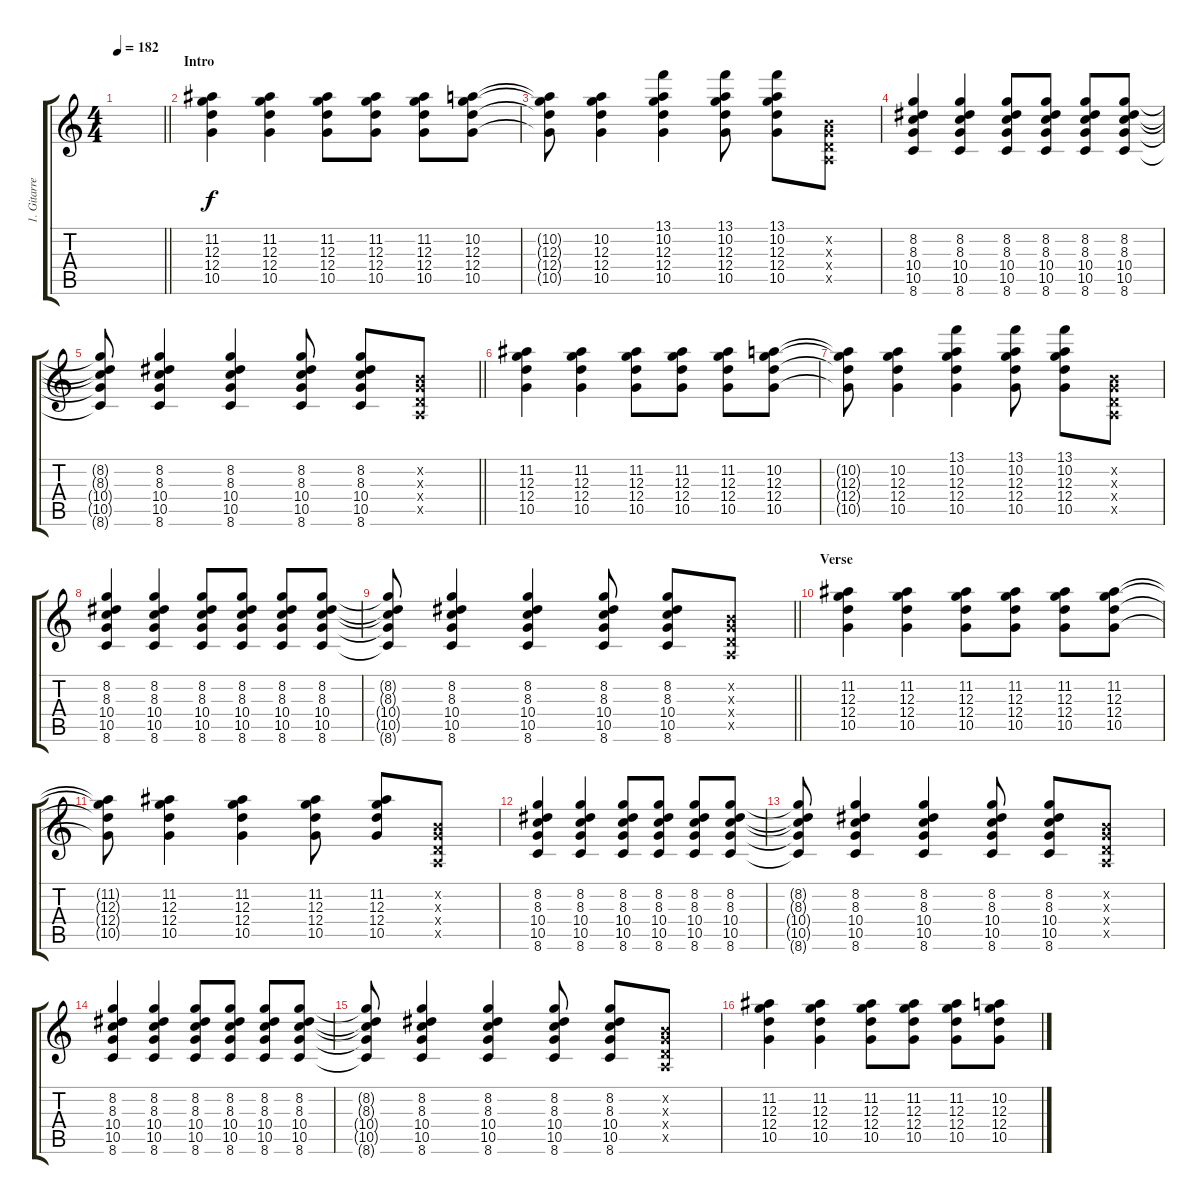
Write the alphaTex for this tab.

\track ("1. Gitarre" "1. Gitarre") {instrument overdrivenguitar}
\staff {score tabs}
\tuning (E4 B3 G3 D3 A2 E2) {hide}
\ts (4 4)
\tempo 182
\clef g2
\barLineRight lightlight
\ks c
|
\section ("" "Intro")
(11.2 12.3 12.4 10.5).4 (11.2 12.3 12.4 10.5).4 (11.2 12.3 12.4 10.5).8 (11.2 12.3 12.4 10.5).8 (11.2 12.3 12.4 10.5).8 (10.2 12.3 12.4 10.5).8 |
(10.2{t} 12.3{t} 12.4{t} 10.5{t}).8 (10.2 12.3 12.4 10.5).4 (13.1 10.2 12.3 12.4 10.5).4 (13.1 10.2 12.3 12.4 10.5).8 (13.1 10.2 12.3 12.4 10.5).8 (0.2{x} 0.3{x} 0.4{x} 0.5{x}).8 |
(8.2 8.3 10.4 10.5 8.6).4 (8.2 8.3 10.4 10.5 8.6).4 (8.2 8.3 10.4 10.5 8.6).8 (8.2 8.3 10.4 10.5 8.6).8 (8.2 8.3 10.4 10.5 8.6).8 (8.2 8.3 10.4 10.5 8.6).8 |
\barLineRight lightlight
(8.2{t} 8.3{t} 10.4{t} 10.5{t} 8.6{t}).8 (8.2 8.3 10.4 10.5 8.6).4 (8.2 8.3 10.4 10.5 8.6).4 (8.2 8.3 10.4 10.5 8.6).8 (8.2 8.3 10.4 10.5 8.6).8 (0.2{x} 0.3{x} 0.4{x} 0.5{x}).8 |
(11.2 12.3 12.4 10.5).4 (11.2 12.3 12.4 10.5).4 (11.2 12.3 12.4 10.5).8 (11.2 12.3 12.4 10.5).8 (11.2 12.3 12.4 10.5).8 (10.2 12.3 12.4 10.5).8 |
(10.2{t} 12.3{t} 12.4{t} 10.5{t}).8 (10.2 12.3 12.4 10.5).4 (13.1 10.2 12.3 12.4 10.5).4 (13.1 10.2 12.3 12.4 10.5).8 (13.1 10.2 12.3 12.4 10.5).8 (0.2{x} 0.3{x} 0.4{x} 0.5{x}).8 |
(8.2 8.3 10.4 10.5 8.6).4 (8.2 8.3 10.4 10.5 8.6).4 (8.2 8.3 10.4 10.5 8.6).8 (8.2 8.3 10.4 10.5 8.6).8 (8.2 8.3 10.4 10.5 8.6).8 (8.2 8.3 10.4 10.5 8.6).8 |
\barLineRight lightlight
(8.2{t} 8.3{t} 10.4{t} 10.5{t} 8.6{t}).8 (8.2 8.3 10.4 10.5 8.6).4 (8.2 8.3 10.4 10.5 8.6).4 (8.2 8.3 10.4 10.5 8.6).8 (8.2 8.3 10.4 10.5 8.6).8 (0.2{x} 0.3{x} 0.4{x} 0.5{x}).8 |
\section ("" "Verse")
(11.2 12.3 12.4 10.5).4 (11.2 12.3 12.4 10.5).4 (11.2 12.3 12.4 10.5).8 (11.2 12.3 12.4 10.5).8 (11.2 12.3 12.4 10.5).8 (11.2 12.3 12.4 10.5).8 |
(11.2{t} 12.3{t} 12.4{t} 10.5{t}).8 (11.2 12.3 12.4 10.5).4 (11.2 12.3 12.4 10.5).4 (11.2 12.3 12.4 10.5).8 (11.2 12.3 12.4 10.5).8 (0.2{x} 0.3{x} 0.4{x} 0.5{x}).8 |
(8.2 8.3 10.4 10.5 8.6).4 (8.2 8.3 10.4 10.5 8.6).4 (8.2 8.3 10.4 10.5 8.6).8 (8.2 8.3 10.4 10.5 8.6).8 (8.2 8.3 10.4 10.5 8.6).8 (8.2 8.3 10.4 10.5 8.6).8 |
(8.2{t} 8.3{t} 10.4{t} 10.5{t} 8.6{t}).8 (8.2 8.3 10.4 10.5 8.6).4 (8.2 8.3 10.4 10.5 8.6).4 (8.2 8.3 10.4 10.5 8.6).8 (8.2 8.3 10.4 10.5 8.6).8 (0.2{x} 0.3{x} 0.4{x} 0.5{x}).8 |
(8.2 8.3 10.4 10.5 8.6).4 (8.2 8.3 10.4 10.5 8.6).4 (8.2 8.3 10.4 10.5 8.6).8 (8.2 8.3 10.4 10.5 8.6).8 (8.2 8.3 10.4 10.5 8.6).8 (8.2 8.3 10.4 10.5 8.6).8 |
(8.2{t} 8.3{t} 10.4{t} 10.5{t} 8.6{t}).8 (8.2 8.3 10.4 10.5 8.6).4 (8.2 8.3 10.4 10.5 8.6).4 (8.2 8.3 10.4 10.5 8.6).8 (8.2 8.3 10.4 10.5 8.6).8 (0.2{x} 0.3{x} 0.4{x} 0.5{x}).8 |
(11.2 12.3 12.4 10.5).4 (11.2 12.3 12.4 10.5).4 (11.2 12.3 12.4 10.5).8 (11.2 12.3 12.4 10.5).8 (11.2 12.3 12.4 10.5).8 (10.2 12.3 12.4 10.5).8
